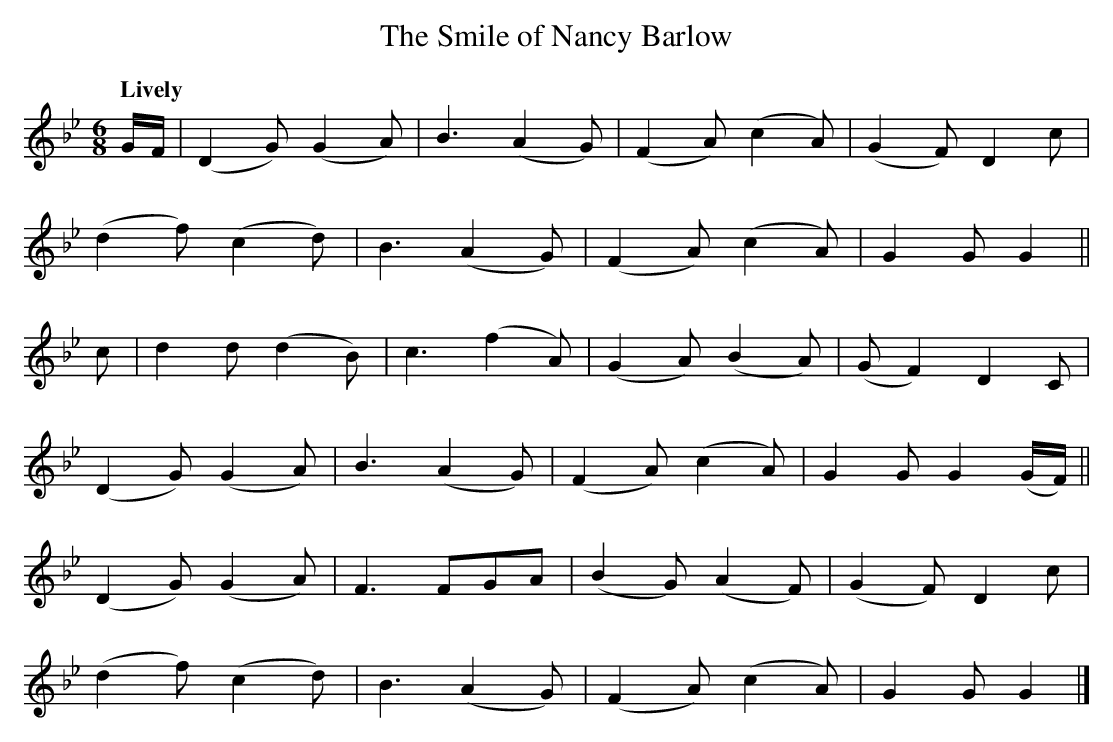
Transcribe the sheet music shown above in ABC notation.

X:1
T:The Smile of Nancy Barlow
M:6/8
L:1/8
Q:"Lively"
K:Gm
G/F/| (D2G) (G2A)|B3 (A2G)|(F2A) (c2A)|(G2F) D2c|
(d2f) (c2d)|B3 (A2G)|(F2A) (c2A)|G2G G2||
c| d2d (d2B)|c3 (f2A)|(G2A) (B2A)|(GF2) D2C|
(D2G) (G2A)|B3 (A2G)|(F2A) (c2A)|G2G G2(G/F/)||
(D2G) (G2A)|F3 FGA|(B2G) (A2F)|(G2F) D2c|
(d2f) (c2d)|B3 (A2G)|(F2A) (c2A)|G2G G2|]
